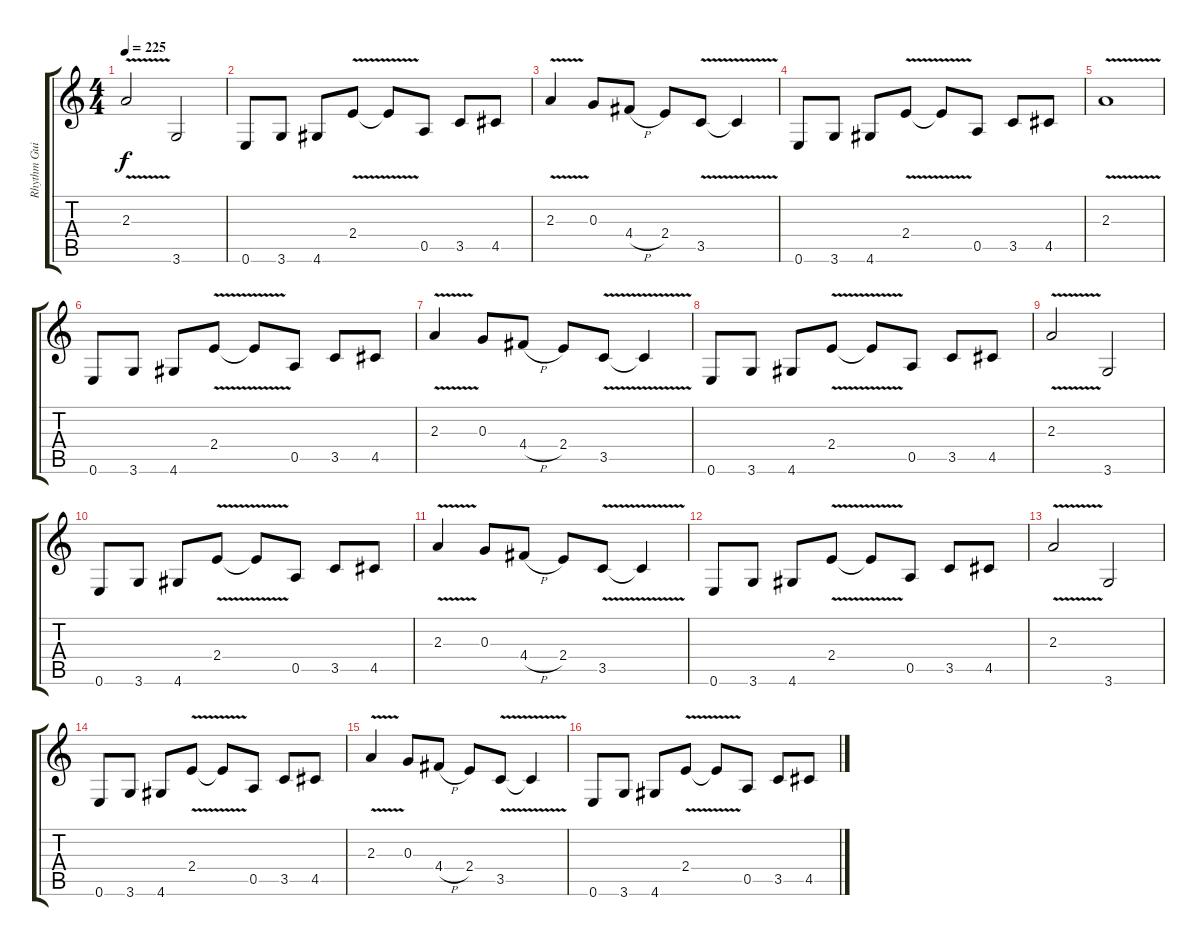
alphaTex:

\track ("Rhythm Guitar 1" "Rhythm Gui") {instrument distortionguitar}
\staff {score tabs}
\tuning (E4 B3 G3 D3 A2 E2) {hide}
\ts (4 4)
\tempo 225
\clef g2
\ks c
2.3{v}.2{dy f} 3.6.2 |
0.6.8 3.6.8 4.6.8 2.4{v}.8 2.4{t}.8 0.5.8 3.5.8 4.5.8 |
2.3{v}.4 0.3.8 4.4{h}.8 2.4.8 3.5{v}.8 3.5{t}.4 |
0.6.8 3.6.8 4.6.8 2.4{v}.8 2.4{t}.8 0.5.8 3.5.8 4.5.8 |
2.3{v}.1 |
0.6.8 3.6.8 4.6.8 2.4{v}.8 2.4{t}.8 0.5.8 3.5.8 4.5.8 |
2.3{v}.4 0.3.8 4.4{h}.8 2.4.8 3.5{v}.8 3.5{t}.4 |
0.6.8 3.6.8 4.6.8 2.4{v}.8 2.4{t}.8 0.5.8 3.5.8 4.5.8 |
2.3{v}.2 3.6.2 |
0.6.8 3.6.8 4.6.8 2.4{v}.8 2.4{t}.8 0.5.8 3.5.8 4.5.8 |
2.3{v}.4 0.3.8 4.4{h}.8 2.4.8 3.5{v}.8 3.5{t}.4 |
0.6.8 3.6.8 4.6.8 2.4{v}.8 2.4{t}.8 0.5.8 3.5.8 4.5.8 |
2.3{v}.2 3.6.2 |
0.6.8 3.6.8 4.6.8 2.4{v}.8 2.4{t}.8 0.5.8 3.5.8 4.5.8 |
2.3{v}.4 0.3.8 4.4{h}.8 2.4.8 3.5{v}.8 3.5{t}.4 |
0.6.8 3.6.8 4.6.8 2.4{v}.8 2.4{t}.8 0.5.8 3.5.8 4.5.8
